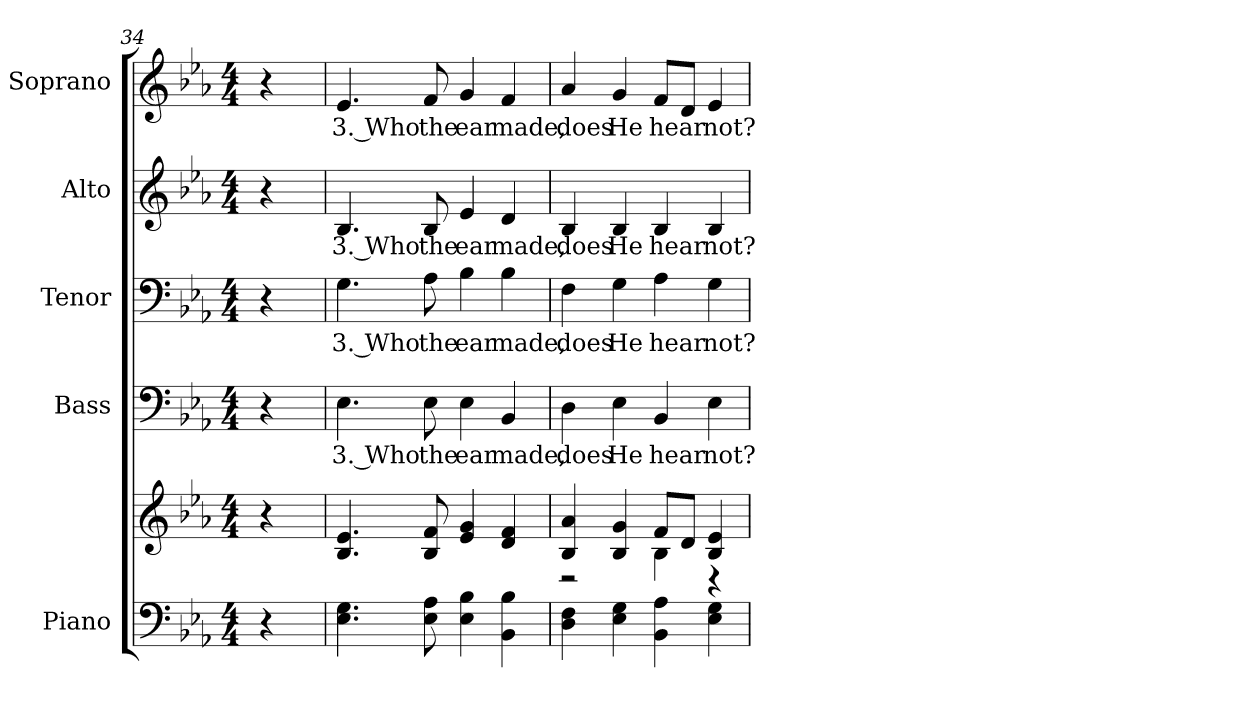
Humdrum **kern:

**kern	**kern	**kern	**text	**kern	**text	**kern	**text	**kern	**text
*part5	*part5	*part4	*part4	*part3	*part3	*part2	*part2	*part1	*part1
*staff6	*staff5	*staff4	*staff4	*staff3	*staff3	*staff2	*staff2	*staff1	*staff1
*I"Piano	*	*I"Bass	*	*I"Tenor	*	*I"Alto	*	*I"Soprano	*
*I'Pno.	*	*I'B.	*	*I'T.	*	*I'A.	*	*I'S.	*
*clefF4	*clefG2	*clefF4	*	*clefF4	*	*clefG2	*	*clefG2	*
*k[b-e-a-]	*k[b-e-a-]	*k[b-e-a-]	*	*k[b-e-a-]	*	*k[b-e-a-]	*	*k[b-e-a-]	*
*E-:	*E-:	*E-:	*	*E-:	*	*E-:	*	*E-:	*
*M4/4	*M4/4	*M4/4	*	*M4/4	*	*M4/4	*	*M4/4	*
=34	=34	=34	=34	=34	=34	=34	=34	=34	=34
4r	4r	4r	.	4r	.	4r	.	4r	.
=35	=35	=35	=35	=35	=35	=35	=35	=35	=35
!	!	!	!LO:LY:b:color=#000000	!	!	!	!	!	!
!	!	!	!	!	!LO:LY:b:color=#000000	!	!	!	!
!	!	!	!	!	!	!	!LO:LY:b:color=#000000	!	!
!	!	!	!	!	!	!	!	!	!LO:LY:b:color=#000000
4.E-i\ 4.Gi	4.B-i/ 4.e-i	4.E-i\	3. Who	4.Gi\	3. Who	4.B-i/	3. Who	4.e-i/	3. Who
!	!	!	!LO:LY:b:color=#000000	!	!	!	!	!	!
!	!	!	!	!	!LO:LY:b:color=#000000	!	!	!	!
!	!	!	!	!	!	!	!LO:LY:b:color=#000000	!	!
!	!	!	!	!	!	!	!	!	!LO:LY:b:color=#000000
8E-i\ 8A-i	8B-i/ 8fi	8E-i\	the	8A-i\	the	8B-i/	the	8fi/	the
!	!	!	!LO:LY:b:color=#000000	!	!	!	!	!	!
!	!	!	!	!	!LO:LY:b:color=#000000	!	!	!	!
!	!	!	!	!	!	!	!LO:LY:b:color=#000000	!	!
!	!	!	!	!	!	!	!	!	!LO:LY:b:color=#000000
4E-i\ 4B-i	4e-i/ 4gi	4E-i\	ear	4B-i\	ear	4e-i/	ear	4gi/	ear
!	!	!	!LO:LY:b:color=#000000	!	!	!	!	!	!
!	!	!	!	!	!LO:LY:b:color=#000000	!	!	!	!
!	!	!	!	!	!	!	!LO:LY:b:color=#000000	!	!
!	!	!	!	!	!	!	!	!	!LO:LY:b:color=#000000
4BB-i\ 4B-i	4di/ 4fi	4BB-i/	made,	4B-i\	made,	4di/	made,	4fi/	made,
=36	=36	=36	=36	=36	=36	=36	=36	=36	=36
*	*^	*	*	*	*	*	*	*	*
!	!	!	!	!LO:LY:b:color=#000000	!	!	!	!	!	!
!	!	!	!	!	!	!LO:LY:b:color=#000000	!	!	!	!
!	!	!	!	!	!	!	!	!LO:LY:b:color=#000000	!	!
!	!	!	!	!	!	!	!	!	!	!LO:LY:b:color=#000000
4Di\ 4Fi	4B-i/ 4a-i	2r	4Di\	does	4Fi\	does	4B-i/	does	4a-i/	does
!	!	!	!	!LO:LY:b:color=#000000	!	!	!	!	!	!
!	!	!	!	!	!	!LO:LY:b:color=#000000	!	!	!	!
!	!	!	!	!	!	!	!	!LO:LY:b:color=#000000	!	!
!	!	!	!	!	!	!	!	!	!	!LO:LY:b:color=#000000
4E-i\ 4Gi	4B-i/ 4gi	.	4E-i\	He	4Gi\	He	4B-i/	He	4gi/	He
!	!	!	!	!LO:LY:b:color=#000000	!	!	!	!	!	!
!	!	!	!	!	!	!LO:LY:b:color=#000000	!	!	!	!
!	!	!	!	!	!	!	!	!LO:LY:b:color=#000000	!	!
!	!	!	!	!	!	!	!	!	!	!LO:LY:b:color=#000000
4BB-i\ 4A-i	8fi/L	4B-i\	4BB-i/	hear	4A-i\	hear	4B-i/	hear	8fi/L	hear
.	8di/J	.	.	.	.	.	.	.	8di/J	.
!	!	!	!	!LO:LY:b:color=#000000	!	!	!	!	!	!
!	!	!	!	!	!	!LO:LY:b:color=#000000	!	!	!	!
!	!	!	!	!	!	!	!	!LO:LY:b:color=#000000	!	!
!	!	!	!	!	!	!	!	!	!	!LO:LY:b:color=#000000
4E-i\ 4Gi	4B-i/ 4e-i	4r	4E-i\	not?	4Gi\	not?	4B-i/	not?	4e-i/	not?
*	*v	*v	*	*	*	*	*	*	*	*
=	=	=	=	=	=	=	=	=	=
*-	*-	*-	*-	*-	*-	*-	*-	*-	*-
